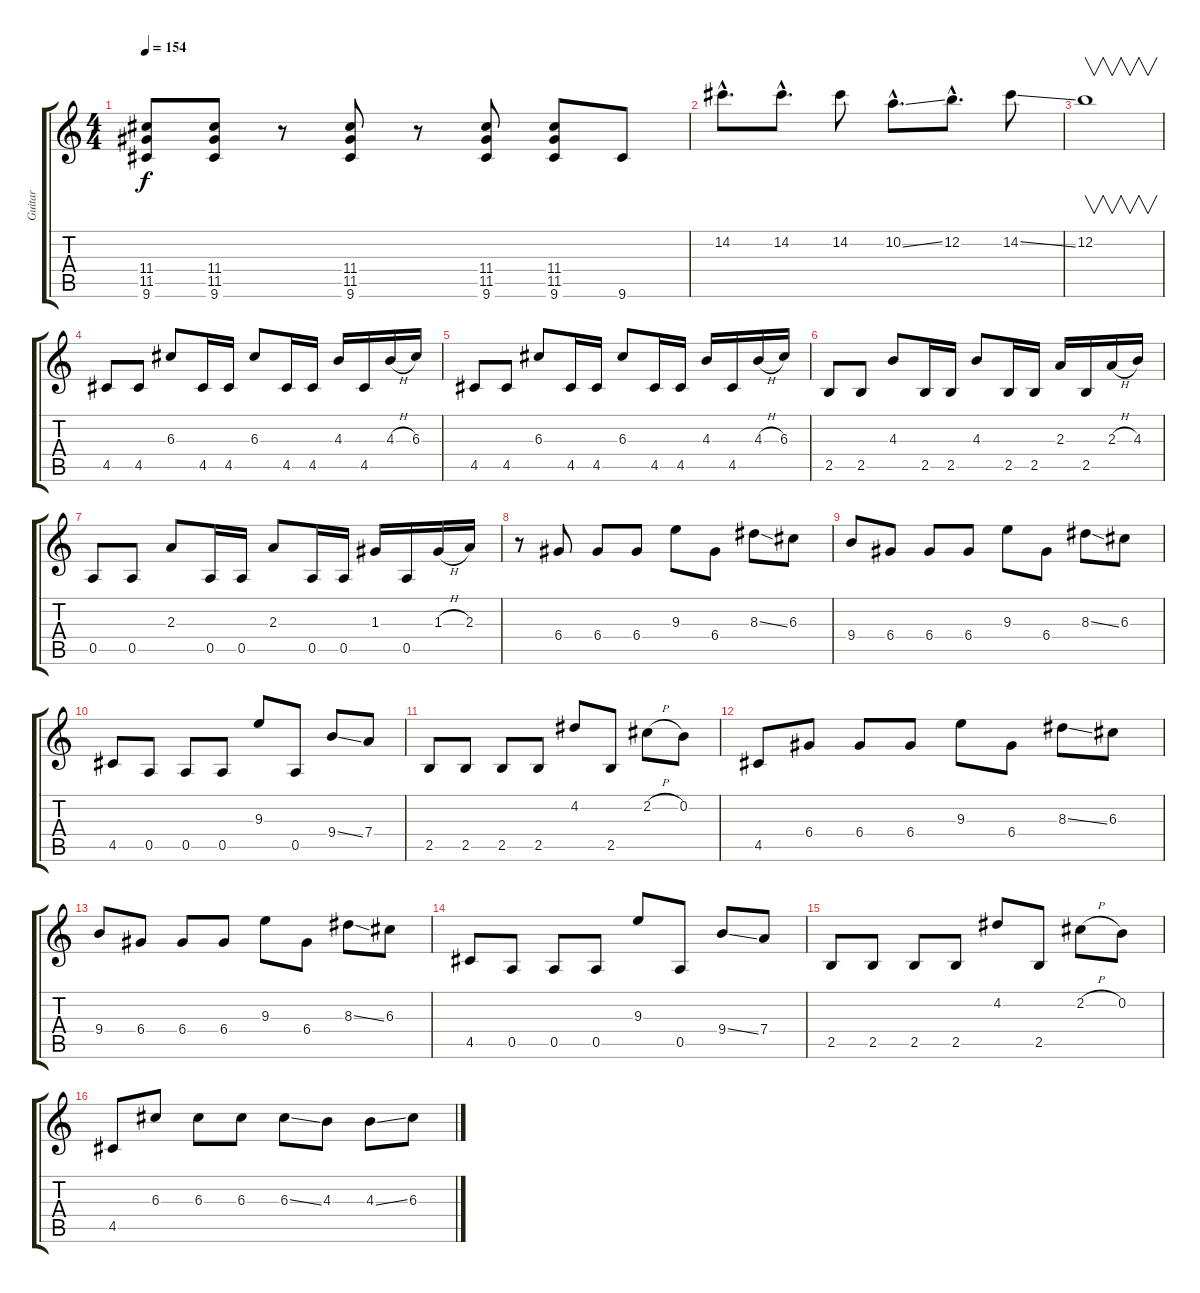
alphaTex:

\track ("Guitar" "Guitar") {instrument distortionguitar}
\staff {score tabs}
\tuning (E4 B3 G3 D3 A2 E2) {hide}
\ts (4 4)
\tempo 154
\clef g2
\ks c
(11.4 11.5 9.6).8{dy f} (11.4 11.5 9.6).8 r.8 (11.4 11.5 9.6).8 r.8 (11.4 11.5 9.6).8 (11.4 11.5 9.6).8 9.6.8 |
14.2{hac}.8{d} 14.2{hac}.8{d} 14.2.8 10.2{ss hac}.8{d} 12.2{hac}.8{d} 14.2{ss}.8 |
12.2.1{v} |
4.5.8 4.5.8 6.3.8 4.5.16 4.5.16 6.3.8 4.5.16 4.5.16 4.3.16 4.5.16 4.3{h}.16 6.3.16 |
4.5.8 4.5.8 6.3.8 4.5.16 4.5.16 6.3.8 4.5.16 4.5.16 4.3.16 4.5.16 4.3{h}.16 6.3.16 |
2.5.8 2.5.8 4.3.8 2.5.16 2.5.16 4.3.8 2.5.16 2.5.16 2.3.16 2.5.16 2.3{h}.16 4.3.16 |
0.5.8 0.5.8 2.3.8 0.5.16 0.5.16 2.3.8 0.5.16 0.5.16 1.3.16 0.5.16 1.3{h}.16 2.3.16 |
r.8 6.4.8 6.4.8 6.4.8 9.3.8 6.4.8 8.3{ss}.8 6.3.8 |
9.4.8 6.4.8 6.4.8 6.4.8 9.3.8 6.4.8 8.3{ss}.8 6.3.8 |
4.5.8 0.5.8 0.5.8 0.5.8 9.3.8 0.5.8 9.4{ss}.8 7.4.8 |
2.5.8 2.5.8 2.5.8 2.5.8 4.2.8 2.5.8 2.2{h}.8 0.2.8 |
4.5.8 6.4.8 6.4.8 6.4.8 9.3.8 6.4.8 8.3{ss}.8 6.3.8 |
9.4.8 6.4.8 6.4.8 6.4.8 9.3.8 6.4.8 8.3{ss}.8 6.3.8 |
4.5.8 0.5.8 0.5.8 0.5.8 9.3.8 0.5.8 9.4{ss}.8 7.4.8 |
2.5.8 2.5.8 2.5.8 2.5.8 4.2.8 2.5.8 2.2{h}.8 0.2.8 |
4.5.8 6.3.8 6.3.8 6.3.8 6.3{ss}.8 4.3.8 4.3{ss}.8 6.3.8
